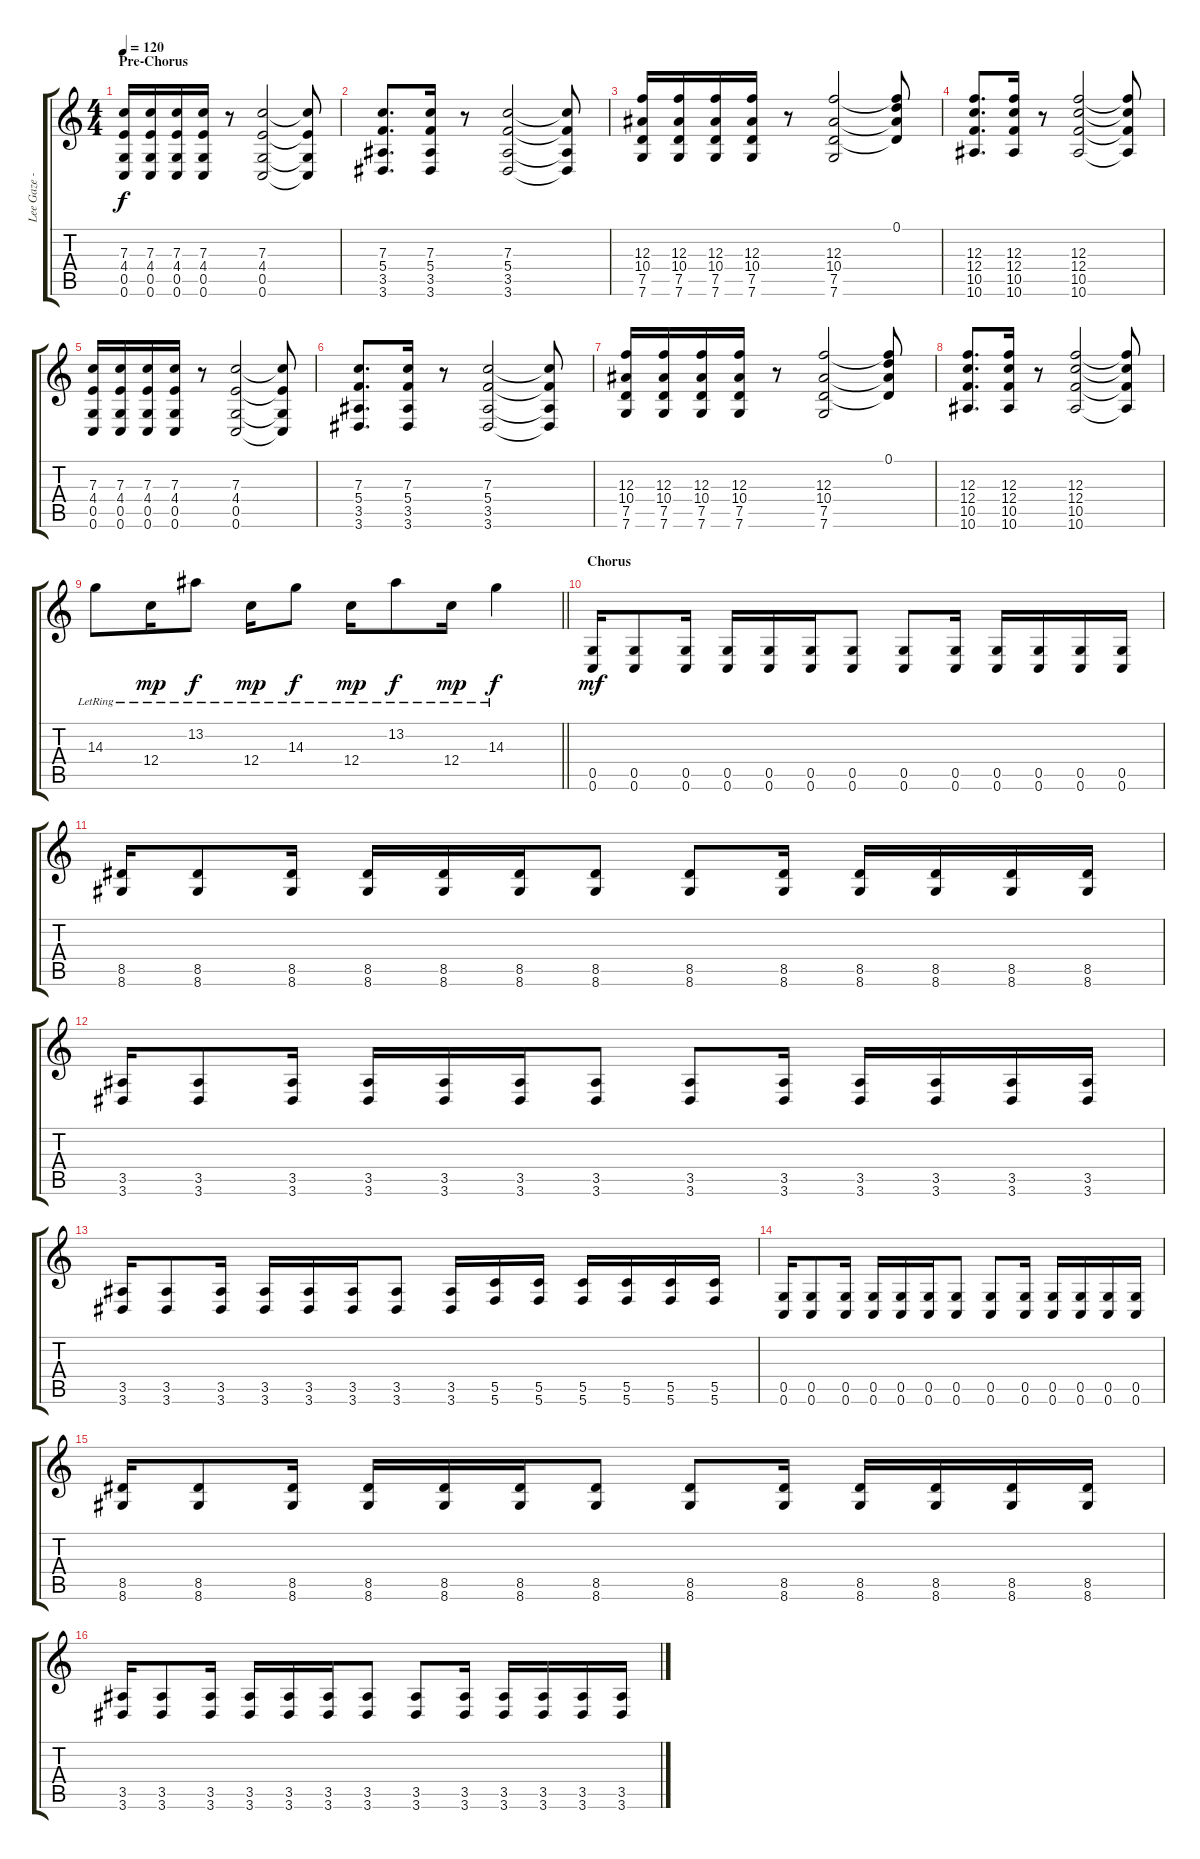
\track ("Lee Gaze - Guitar" "Lee Gaze -") {instrument electricguitarjazz}
\staff {score tabs}
\tuning (D4 A3 F3 C3 G2 C2) {hide}
\ts (4 4)
\section ("" "Pre-Chorus")
\tempo 120
\clef g2
\ks c
(7.3 4.4 0.5 0.6).16{dy f volume 10 instrument overdrivenguitar} (7.3 4.4 0.5 0.6).16 (7.3 4.4 0.5 0.6).16 (7.3 4.4 0.5 0.6).16 r.8 (7.3 4.4 0.5 0.6).2 (7.3{t} 4.4{t} 0.5{t} 0.6{t}).8 |
(7.3 5.4 3.5 3.6).8{d} (7.3 5.4 3.5 3.6).16 r.8 (7.3 5.4 3.5 3.6).2 (7.3{t} 5.4{t} 3.5{t} 3.6{t}).8 |
(12.3 10.4 7.5 7.6).16 (12.3 10.4 7.5 7.6).16 (12.3 10.4 7.5 7.6).16 (12.3 10.4 7.5 7.6).16 r.8 (12.3 10.4 7.5 7.6).2 (0.1 12.3{t} 10.4{t} 7.5{t}).8 |
(12.3 12.4 10.5 10.6).8{d} (12.3 12.4 10.5 10.6).16 r.8 (12.3 12.4 10.5 10.6).2 (12.3{t} 12.4{t} 10.5{t} 10.6{t}).8 |
(7.3 4.4 0.5 0.6).16{volume 11 instrument overdrivenguitar} (7.3 4.4 0.5 0.6).16 (7.3 4.4 0.5 0.6).16 (7.3 4.4 0.5 0.6).16 r.8 (7.3 4.4 0.5 0.6).2 (7.3{t} 4.4{t} 0.5{t} 0.6{t}).8 |
(7.3 5.4 3.5 3.6).8{d} (7.3 5.4 3.5 3.6).16 r.8 (7.3 5.4 3.5 3.6).2 (7.3{t} 5.4{t} 3.5{t} 3.6{t}).8 |
(12.3 10.4 7.5 7.6).16 (12.3 10.4 7.5 7.6).16 (12.3 10.4 7.5 7.6).16 (12.3 10.4 7.5 7.6).16 r.8 (12.3 10.4 7.5 7.6).2 (0.1 12.3{t} 10.4{t} 7.5{t}).8 |
(12.3 12.4 10.5 10.6).8{d} (12.3 12.4 10.5 10.6).16 r.8 (12.3 12.4 10.5 10.6).2 (12.3{t} 12.4{t} 10.5{t} 10.6{t}).8 |
\barLineRight lightlight
14.3{lr}.8{instrument electricguitarjazz} 12.4{lr}.16{dy mp} 13.2{lr}.8{dy f} 12.4{lr}.16{dy mp} 14.3{lr}.8{dy f} 12.4{lr}.16{dy mp} 13.2{lr}.8{dy f} 12.4{lr}.16{dy mp} 14.3{lr}.4{dy f} |
\section ("" "Chorus")
(0.5 0.6).16{dy mf volume 10 balance 1 instrument overdrivenguitar} (0.5 0.6).8 (0.5 0.6).16 (0.5 0.6).16 (0.5 0.6).16 (0.5 0.6).16 (0.5 0.6).8 (0.5 0.6).8 (0.5 0.6).16 (0.5 0.6).16 (0.5 0.6).16 (0.5 0.6).16 (0.5 0.6).16 |
(8.5 8.6).16 (8.5 8.6).8 (8.5 8.6).16 (8.5 8.6).16 (8.5 8.6).16 (8.5 8.6).16 (8.5 8.6).8 (8.5 8.6).8 (8.5 8.6).16 (8.5 8.6).16 (8.5 8.6).16 (8.5 8.6).16 (8.5 8.6).16 |
(3.5 3.6).16 (3.5 3.6).8 (3.5 3.6).16 (3.5 3.6).16 (3.5 3.6).16 (3.5 3.6).16 (3.5 3.6).8 (3.5 3.6).8 (3.5 3.6).16 (3.5 3.6).16 (3.5 3.6).16 (3.5 3.6).16 (3.5 3.6).16 |
(3.5 3.6).16 (3.5 3.6).8 (3.5 3.6).16 (3.5 3.6).16 (3.5 3.6).16 (3.5 3.6).16 (3.5 3.6).8 (3.5 3.6).16 (5.5 5.6).16 (5.5 5.6).16 (5.5 5.6).16 (5.5 5.6).16 (5.5 5.6).16 (5.5 5.6).16 |
(0.5 0.6).16 (0.5 0.6).8 (0.5 0.6).16 (0.5 0.6).16 (0.5 0.6).16 (0.5 0.6).16 (0.5 0.6).8 (0.5 0.6).8 (0.5 0.6).16 (0.5 0.6).16 (0.5 0.6).16 (0.5 0.6).16 (0.5 0.6).16 |
(8.5 8.6).16 (8.5 8.6).8 (8.5 8.6).16 (8.5 8.6).16 (8.5 8.6).16 (8.5 8.6).16 (8.5 8.6).8 (8.5 8.6).8 (8.5 8.6).16 (8.5 8.6).16 (8.5 8.6).16 (8.5 8.6).16 (8.5 8.6).16 |
(3.5 3.6).16 (3.5 3.6).8 (3.5 3.6).16 (3.5 3.6).16 (3.5 3.6).16 (3.5 3.6).16 (3.5 3.6).8 (3.5 3.6).8 (3.5 3.6).16 (3.5 3.6).16 (3.5 3.6).16 (3.5 3.6).16 (3.5 3.6).16
